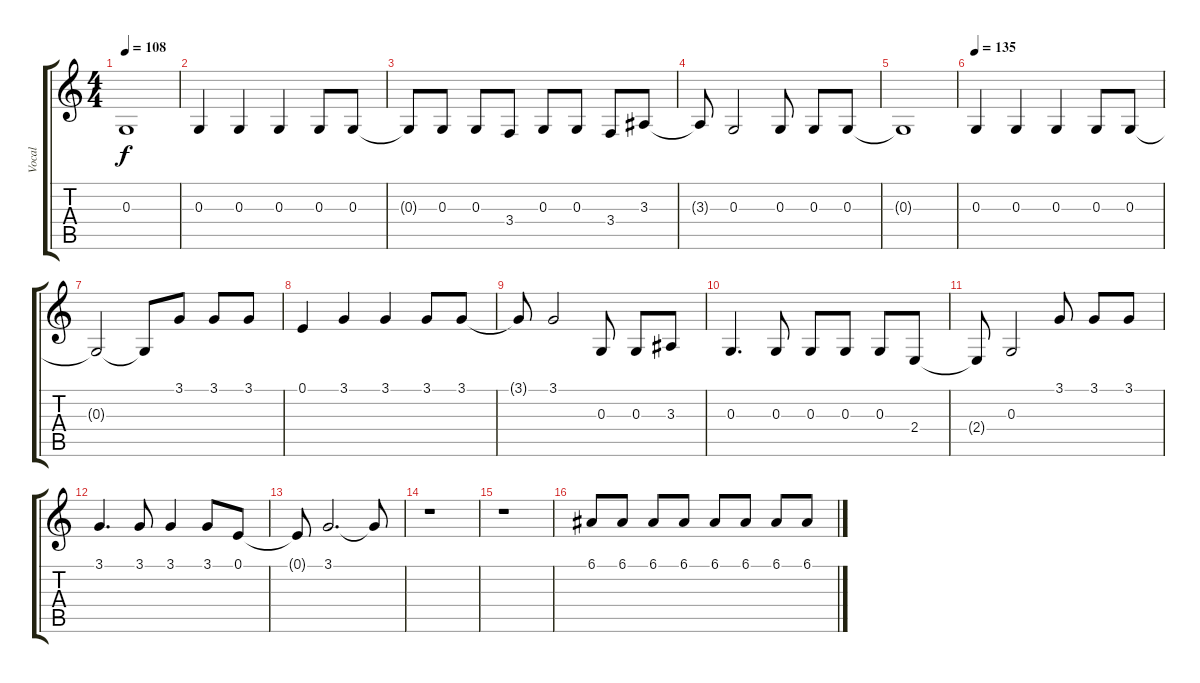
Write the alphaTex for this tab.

\track ("Vocal" "Vocal") {instrument englishhorn}
\staff {score tabs}
\tuning (E4 B3 G3 D3 A2 E2) {hide}
\ts (4 4)
\tempo 108
\clef g2
\ks c
0.3{t}.1{dy f} |
0.3.4 0.3.4 0.3.4 0.3.8 0.3.8 |
0.3{t}.8 0.3.8 0.3.8 3.4.8 0.3.8 0.3.8 3.4.8 3.3.8 |
3.3{t}.8 0.3.2 0.3.8 0.3.8 0.3.8 |
0.3{t}.1 |
\tempo 135
0.3.4 0.3.4 0.3.4 0.3.8 0.3.8 |
0.3{t}.2 0.3{t}.8 3.1.8 3.1.8 3.1.8 |
0.1.4 3.1.4 3.1.4 3.1.8 3.1.8 |
3.1{t}.8 3.1.2 0.3.8 0.3.8 3.3.8 |
0.3.4{d} 0.3.8 0.3.8 0.3.8 0.3.8 2.4.8 |
2.4{t}.8 0.3.2 3.1.8 3.1.8 3.1.8 |
3.1.4{d} 3.1.8 3.1.4 3.1.8 0.1.8 |
0.1{t}.8 3.1.2{d} 3.1{t}.8 |
r.1 |
r.1 |
6.1.8 6.1.8 6.1.8 6.1.8 6.1.8 6.1.8 6.1.8 6.1.8
